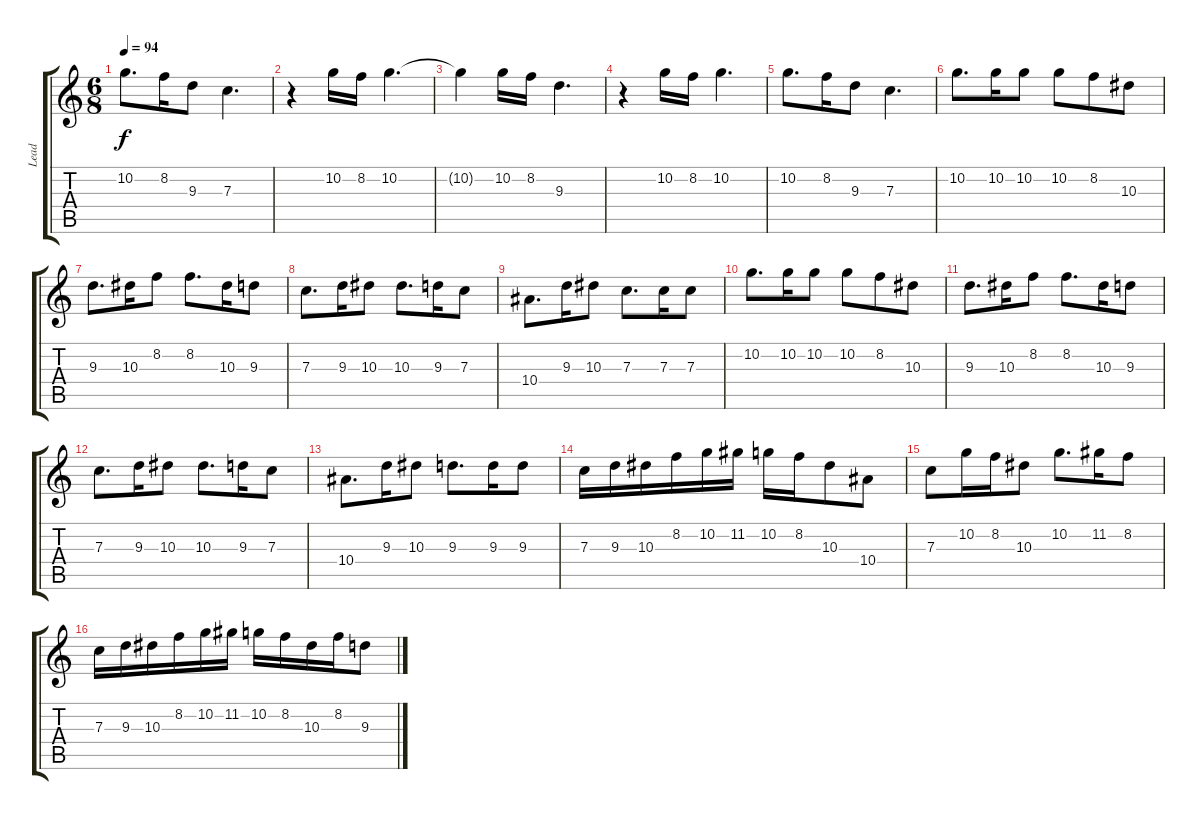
\track ("Lead" "Lead") {instrument acousticguitarsteel}
\staff {score tabs}
\tuning (D4 A3 F3 C3 G2 D2) {hide}
\ts (6 8)
\tempo 94
\clef g2
\ks c
10.2.8{d dy f} 8.2.16 9.3.8 7.3.4{d} |
r.4 10.2.16 8.2.16 10.2.4{d} |
10.2{t}.4 10.2.16 8.2.16 9.3.4{d} |
r.4 10.2.16 8.2.16 10.2.4{d} |
10.2.8{d} 8.2.16 9.3.8 7.3.4{d} |
10.2.8{d} 10.2.16 10.2.8 10.2.8 8.2.8 10.3.8 |
9.3.8{d} 10.3.16 8.2.8 8.2.8{d} 10.3.16 9.3.8 |
7.3.8{d} 9.3.16 10.3.8 10.3.8{d} 9.3.16 7.3.8 |
10.4.8{d} 9.3.16 10.3.8 7.3.8{d} 7.3.16 7.3.8 |
10.2.8{d} 10.2.16 10.2.8 10.2.8 8.2.8 10.3.8 |
9.3.8{d} 10.3.16 8.2.8 8.2.8{d} 10.3.16 9.3.8 |
7.3.8{d} 9.3.16 10.3.8 10.3.8{d} 9.3.16 7.3.8 |
10.4.8{d} 9.3.16 10.3.8 9.3.8{d} 9.3.16 9.3.8 |
7.3.16 9.3.16 10.3.16 8.2.16 10.2.16 11.2.16 10.2.16 8.2.16 10.3.8 10.4.8 |
7.3.8 10.2.16 8.2.16 10.3.8 10.2.8{d} 11.2.16 8.2.8 |
7.3.16 9.3.16 10.3.16 8.2.16 10.2.16 11.2.16 10.2.16 8.2.16 10.3.16 8.2.16 9.3.8
